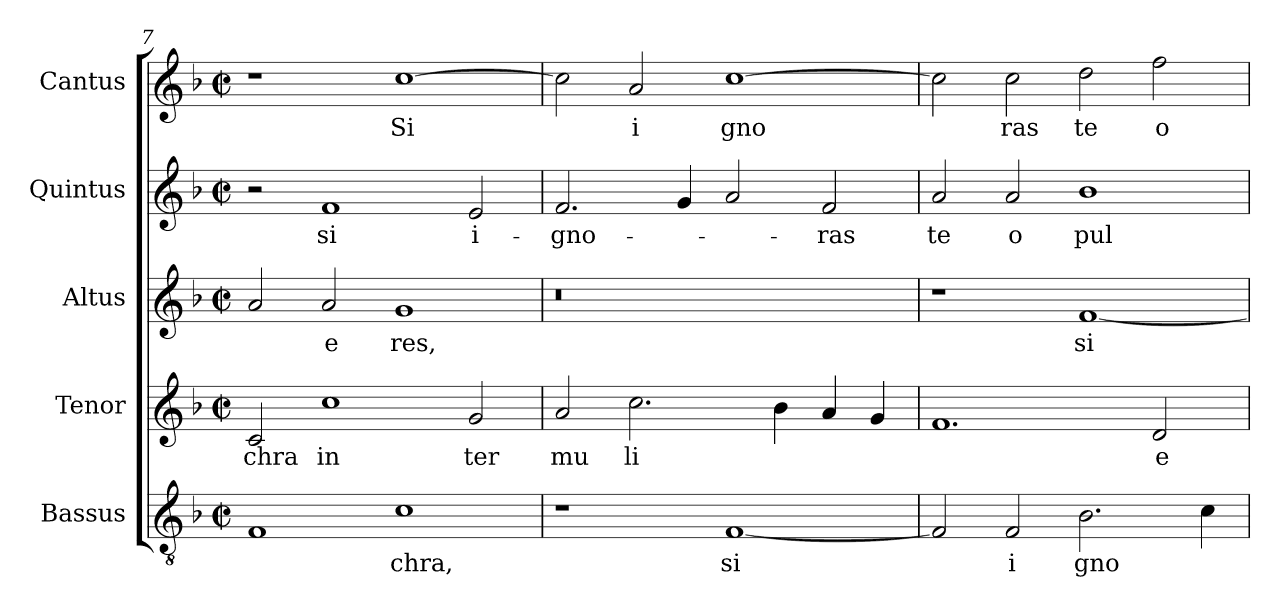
**kern	**text	**kern	**text	**kern	**text	**kern	**text	**kern	**text
*part5	*part5	*part4	*part4	*part3	*part3	*part2	*part2	*part1	*part1
*staff5	*staff5	*staff4	*staff4	*staff3	*staff3	*staff2	*staff2	*staff1	*staff1
*I"Bassus	*	*I"Tenor	*	*I"Altus	*	*I"Quintus	*	*I"Cantus	*
*clefGv2	*	*clefG2	*	*clefG2	*	*clefG2	*	*clefG2	*
*k[b-]	*	*k[b-]	*	*k[b-]	*	*k[b-]	*	*k[b-]	*
*F:	*	*F:	*	*F:	*	*F:	*	*F:	*
*M2/2	*	*M2/2	*	*M2/2	*	*M2/2	*	*M2/2	*
*met(c|)	*	*met(c|)	*	*met(c|)	*	*met(c|)	*	*met(c|)	*
=7	=7	=7	=7	=7	=7	=7	=7	=7	=7
!	!	!	!LO:LY:b:cj	!	!	!	!	!	!
1F	.	2c/	chra	2a/	.	2r	.	1r	.
!	!	!	!LO:LY:b:cj	!	!LO:LY:b:cj	!	!LO:LY:b:cj	!	!
.	.	1cc	in	2a/	e	1f	si	.	.
!	!LO:LY:b:cj	!	!	!	!LO:LY:b:cj	!	!	!	!LO:LY:b:cj
1c	chra,	.	.	1g	res,	.	.	[>1cc	Si
!	!	!	!LO:LY:b:cj	!	!	!	!LO:LY:b:cj	!	!
.	.	2g/	ter	.	.	2e/	i-	.	.
=8	=8	=8	=8	=8	=8	=8	=8	=8	=8
!	!	!	!LO:LY:b:cj	!	!	!	!LO:LY:b	!	!
1r	.	2a/	mu	0r	.	2.f/	-gno-	2cc\]	.
!	!	!	!LO:LY:b:cj	!	!	!	!	!	!LO:LY:b:cj
.	.	2.cc\	li	.	.	.	.	2a/	i
.	.	.	.	.	.	4g/	.	.	.
!	!LO:LY:b:cj	!	!	!	!	!	!	!	!LO:LY:b:cj
[<1F	si	.	.	.	.	2a/	.	[>1cc	gno
.	.	4b-\	.	.	.	.	.	.	.
!	!	!	!	!	!	!	!LO:LY:b:cj	!	!
.	.	4a/	.	.	.	2f/	-ras	.	.
.	.	4g/	.	.	.	.	.	.	.
=9	=9	=9	=9	=9	=9	=9	=9	=9	=9
!	!	!	!	!	!	!	!LO:LY:b:cj	!	!
2F/]	.	1.f	.	1r	.	2a/	te	2cc\]	.
!	!LO:LY:b:cj	!	!	!	!	!	!LO:LY:b:cj	!	!LO:LY:b:cj
2F/	i	.	.	.	.	2a/	o	2cc\	ras
!	!LO:LY:b	!	!	!	!LO:LY:b:cj	!	!LO:LY:b:cj	!	!LO:LY:b:cj
2.B-\	gno	.	.	[<1f	si	1b-	pul-	2dd\	te
!	!	!	!LO:LY:b:cj	!	!	!	!	!	!LO:LY:b:cj
.	.	2d/	e	.	.	.	.	2ff\	o
4c\	.	.	.	.	.	.	.	.	.
=	=	=	=	=	=	=	=	=	=
*-	*-	*-	*-	*-	*-	*-	*-	*-	*-
